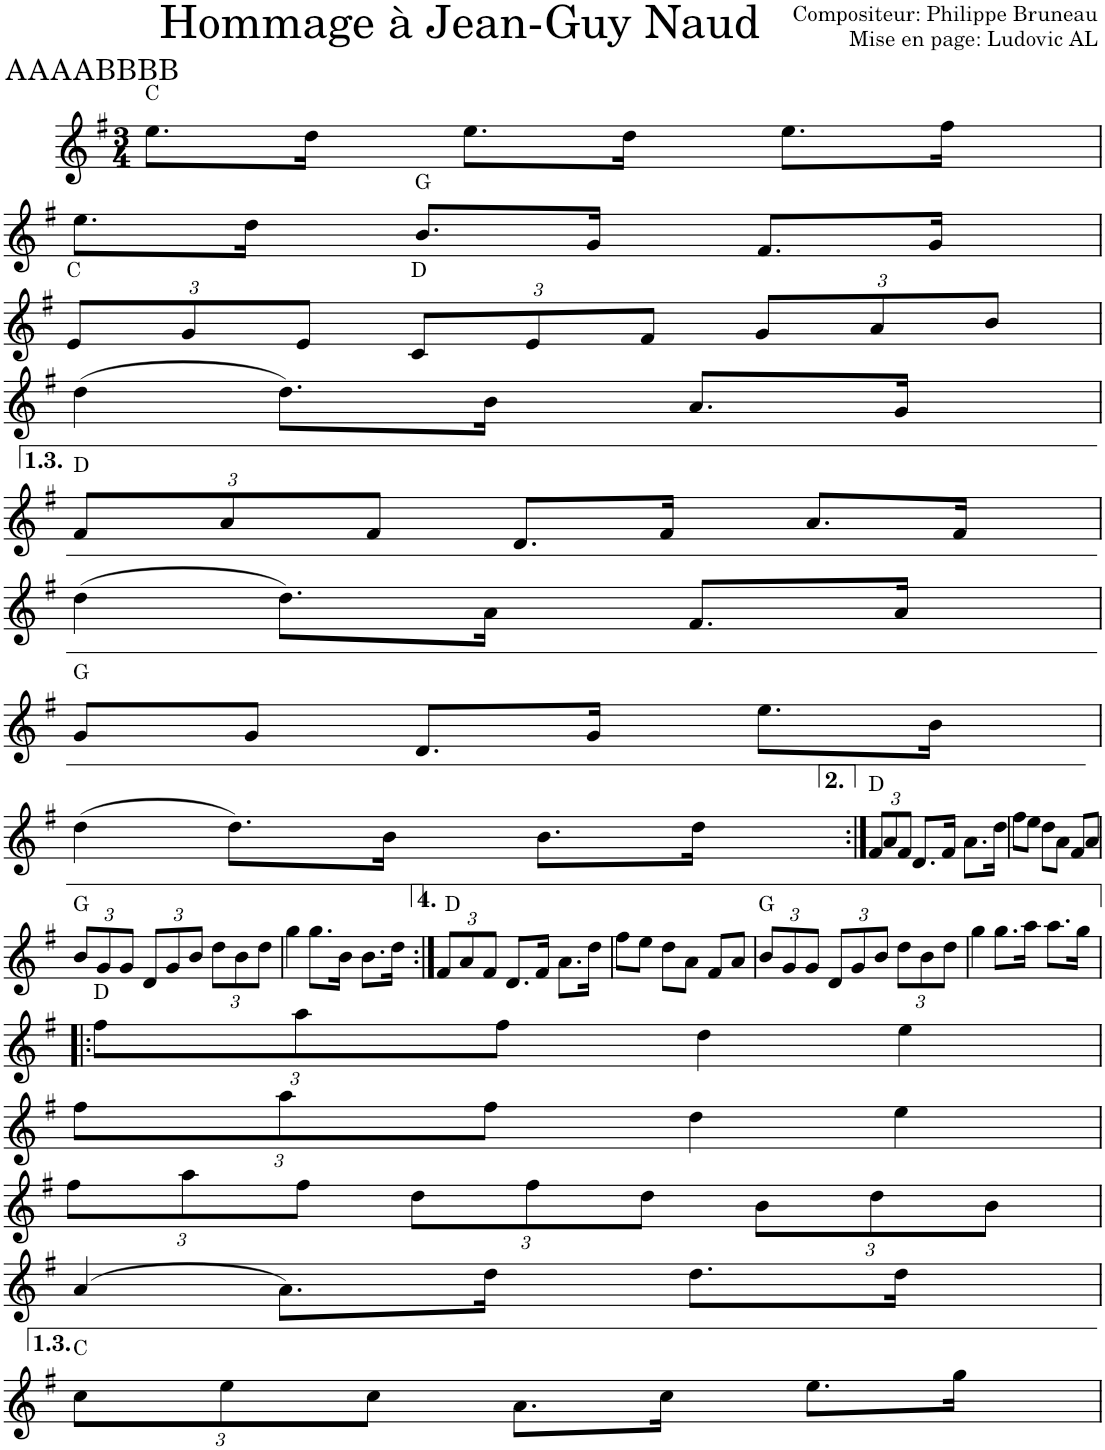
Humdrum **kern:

**kern	**harte
*part1	*part1
*staff1	*
*I"Violon	*
*I'Vln.	*
*clefG2	*
*k[f#]	*
*M3/4	*
=1	=1
8.ee\L	C:maj
16dd\Jk	.
8.ee\L	.
16dd\Jk	.
8.ee\L	.
16ff#\Jk	.
!!LO:LB:g=z
=2	=2
8.ee\L	.
16dd\Jk	.
8.b/L	G:maj
16g/Jk	.
8.f#/L	.
16g/Jk	.
!!LO:LB:g=z
=3	=3
*Xbrackettup	*
12e/L	C:maj
12g/	.
12e/J	.
12c/L	D:maj
12e/	.
12f#/J	.
12g/L	.
12a/	.
12b/J	.
!!LO:LB:g=z
=4	=4
(4dd\	.
8.dd\L)	.
16b\Jk	.
8.a/L	.
16g/Jk	.
!!LO:LB:g=z
=5	=5
12f#/L	D:maj
12a/	.
12f#/J	.
8.d/L	.
16f#/Jk	.
8.a/L	.
16f#/Jk	.
!!LO:LB:g=z
=6	=6
(4dd\	.
8.dd\L)	.
16a\Jk	.
8.f#/L	.
16a/Jk	.
!!LO:LB:g=z
=7	=7
8g/L	G:maj
8g/J	.
8.d/L	.
16g/Jk	.
8.ee\L	.
16b\Jk	.
!!LO:LB:g=z
=8	=8
(4dd\	.
8.dd\L)	.
16b\Jk	.
8.b\L	.
16dd\Jk	.
=9:|!	=9:|!
12f#/L	D:maj
12a/	.
12f#/J	.
8.d/L	.
16f#/Jk	.
8.a\L	.
16dd\Jk	.
=10	=10
8ff#\L	.
8ee\J	.
8dd\L	.
8a\J	.
8f#/L	.
8a/J	.
!!LO:LB:g=z
=11	=11
12b/L	G:maj
12g/	.
12g/J	.
12d/L	.
12g/	.
12b/J	.
12dd\L	.
12b\	.
12dd\J	.
=12	=12
4gg\	.
8.gg\L	.
16b\Jk	.
8.b\L	.
16dd\Jk	.
=13:|!	=13:|!
12f#/L	D:maj
12a/	.
12f#/J	.
8.d/L	.
16f#/Jk	.
8.a\L	.
16dd\Jk	.
=14	=14
8ff#\L	.
8ee\J	.
8dd\L	.
8a\J	.
8f#/L	.
8a/J	.
=15	=15
12b/L	G:maj
12g/	.
12g/J	.
12d/L	.
12g/	.
12b/J	.
12dd\L	.
12b\	.
12dd\J	.
=16	=16
4gg\	.
8.gg\L	.
16aa\Jk	.
8.aa\L	.
16gg\Jk	.
!!LO:LB:g=z
=17!|:	=17!|:
12ff#\L	D:maj
12aa\	.
12ff#\J	.
4dd\	.
4ee\	.
!!LO:LB:g=z
=18	=18
12ff#\L	.
12aa\	.
12ff#\J	.
4dd\	.
4ee\	.
!!LO:LB:g=z
=19	=19
12ff#\L	.
12aa\	.
12ff#\J	.
12dd\L	.
12ff#\	.
12dd\J	.
12b\L	.
12dd\	.
12b\J	.
!!LO:LB:g=z
=20	=20
(4a/	.
8.a\L)	.
16dd\Jk	.
8.dd\L	.
16dd\Jk	.
!!LO:LB:g=z
=21	=21
12cc\L	C:maj
12ee\	.
12cc\J	.
8.a\L	.
16cc\Jk	.
8.ee\L	.
16gg\Jk	.
=	=
*-	*-
